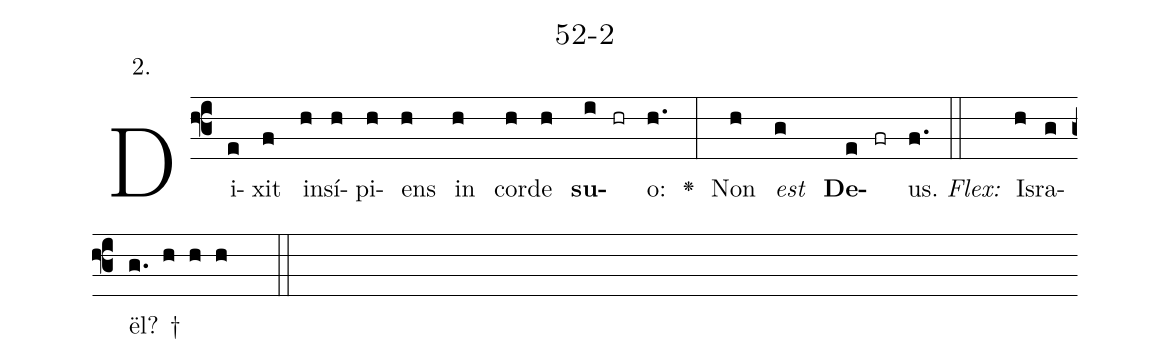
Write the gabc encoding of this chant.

name: 52-2;
annotation: 2.;
%%
(f3)Di(e)xit(f) in(h)sí(h)pi(h)ens(h) in(h) cor(h)de(h) <b>su</b>(i hr)o:(h.) <v>\greheightstar</v>(:) Non(h) <i>est</i>(g) <b>De</b>(e fr)us.(f.) (::)
<i>Flex:</i>()  Is(h)ra(g)ël? †(g. h h h  ::)

%E(h) u(h) o(h) u(g) a(e) e.(f.) (::)
